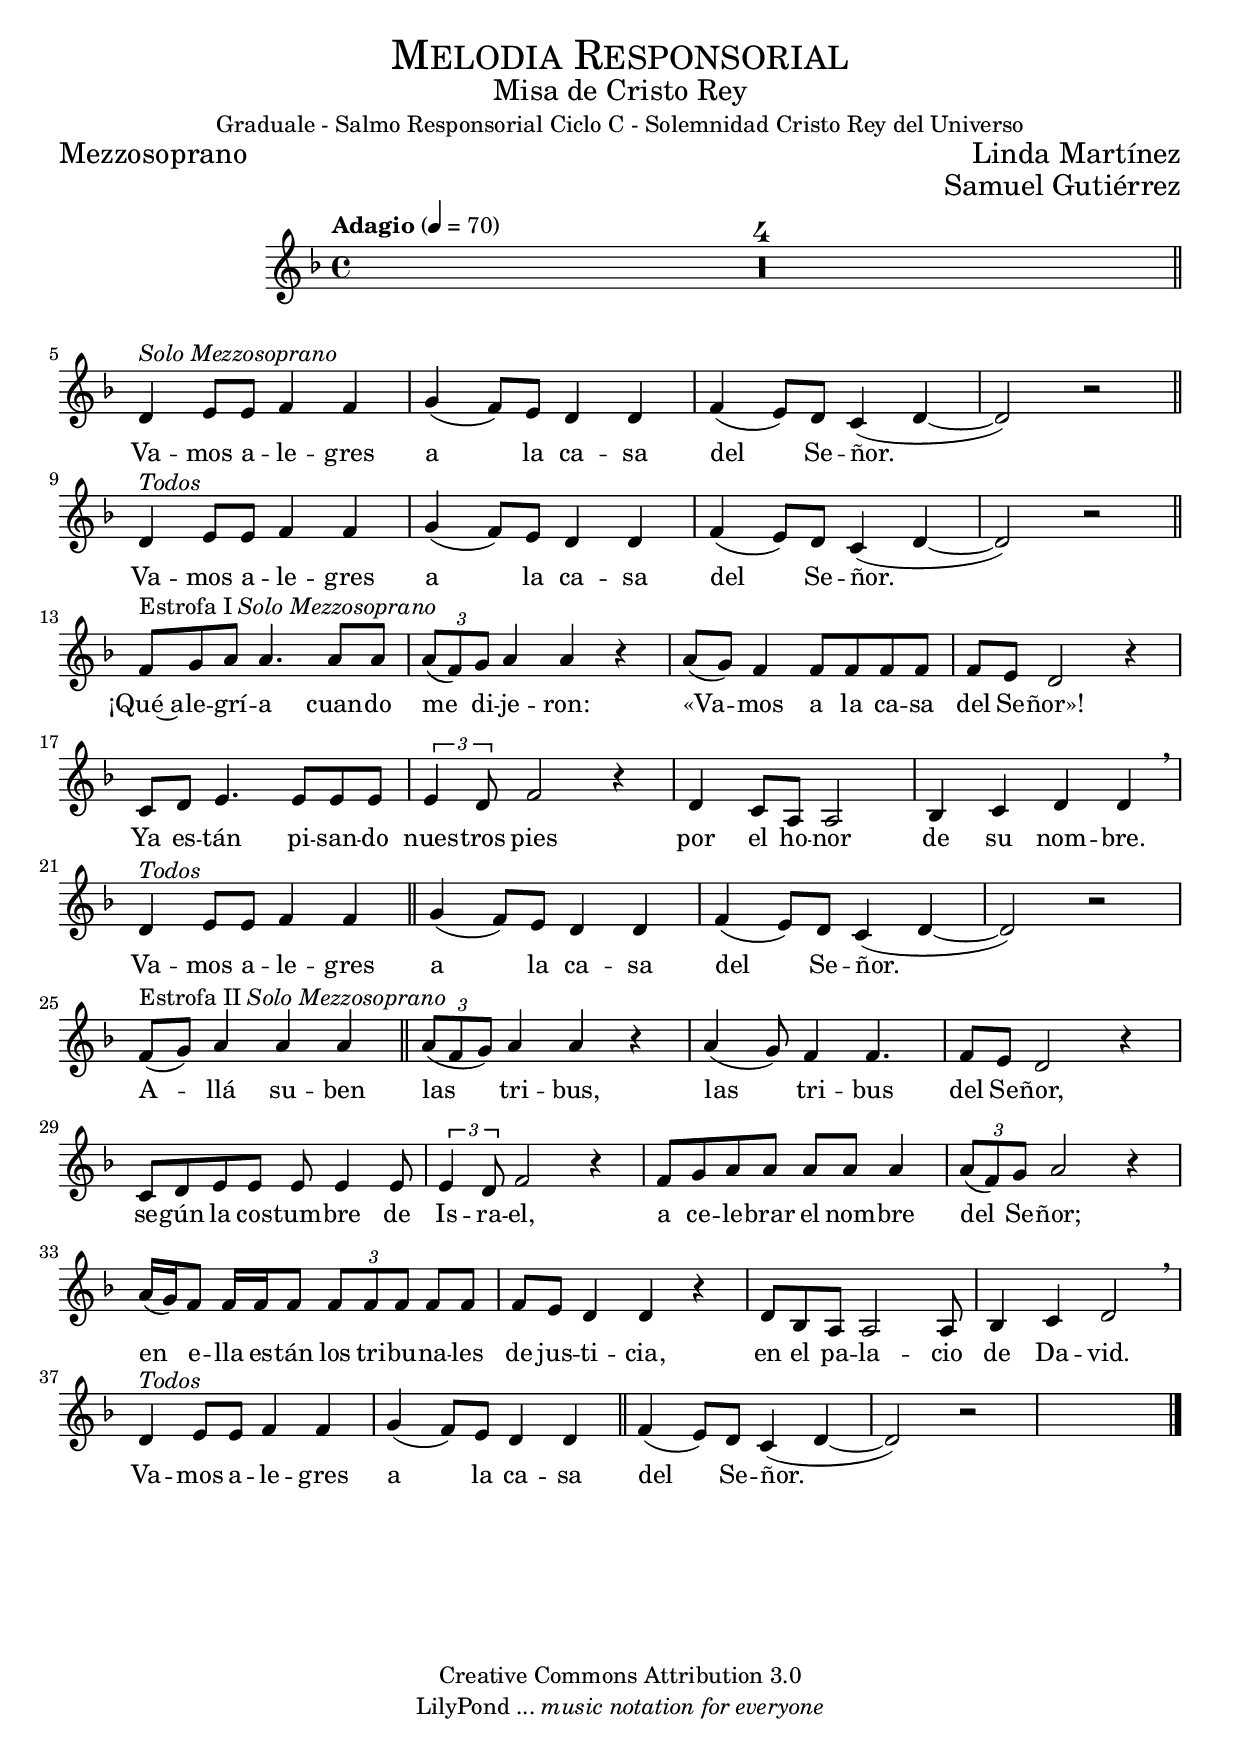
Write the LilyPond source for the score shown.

% *************************************************************************************
%	Melodia responsorial - Melody inspired by the compositions of Pbro Lucien Deiss
%	Music and accompaniment by serachsam
% *************************************************************************************
\language "espanol"
\version "2.23.2"

% --- Global parameters
particle = 1
jump = \break

% --- Includes
\include "global.ily"
soprano_music_a = \relative do' {
  \compressEmptyMeasures

  R1*4 | #(if (= particle 1) jump "") % 4
  re4^\markup{ \italic "Solo Mezzosoprano" } mi fa2 |
  sol4 fa8 mi re2 |
  fa4 mi8 re do4 re4~ |
  re2 r | #(if (= particle 1) jump "") % 8
  re4^\markup{ \italic "Todos" } mi fa2 |
  sol4 fa8 mi re2 |
  fa4 mi8 re do4 re4~ |
  re2 r | #(if (= particle 1) jump "") % 12
  fa8^\markup{ "Estrofa I" \italic "Solo Mezzosoprano" } sol la la la la la4 |
  \tuplet 3/2 {la8 fa sol} la4 la r |
  la8( sol) fa4 fa8 fa fa fa |
  fa fa fa mi re2 \breathe | #(if (= particle 1) jump "")
  re4^\markup{ \italic "Todos" } mi fa2 |
  sol4 fa8 mi re2 |
  fa4 mi8 re do4 re4~ |
  re2 r | #(if (= particle 1) jump "") % 20
  fa8^\markup{ "Estrofa II" \italic "Solo Mezzosoprano" } sol la la4. la8 la |
  \tuplet 3/2 {la8 fa sol} la4 la r |
  la8 sol fa4. fa4. |
  fa8( mi) re4 re r | #(if (= particle 1) jump "") %24
  do8( re) mi mi4 mi8 mi mi |
  \tuplet 3/2 { mi4 re8 } fa4 fa r |
  re4 sib8 la la2 |
  sib4 do re4 re \breathe | #(if (= particle 1) jump "") %28
  re4^\markup{ \italic "Todos" } mi fa2 |
  sol4 fa8 mi re2 |
  fa4 mi8 re do4 re4~ |
  re2 r | #(if (= particle 1) jump "") % 32
  fa8(^\markup{ "Estrofa III" \italic "Solo Mezzosoprano" } sol) la la4 la8 la la |
  \tuplet 3/2 {la8 fa sol} la2 r4 |
  la8( sol) fa4 fa4 fa8 fa |
  fa8 mi re4 re r | #(if (= particle 1) jump "") % 36
  do8( re) mi mi mi mi mi mi |
  \tuplet 3/2 { mi4 re8 } fa4 fa r |
  re8 sib la4. la |
  sib4( do) re re \breathe | #(if (= particle 1) jump "") % 40
  re4^\markup{ \italic "Todos" } mi fa2 |
  sol4 fa8 mi re2 |
  fa4 mi8 re do4 re4~ |
  re2 r | #(if (= particle 1) jump "") % 44
  fa8^\markup{ "Estrofa IV" \italic "Solo Mezzosoprano" } sol la la la la la la |
  la la \tuplet 3/2 {la8 fa sol} la4 la |
  la8( sol) fa4. fa8 fa fa |
  fa8 mi re4 re r | #(if (= particle 1) jump "") % 48
  do8 re mi mi mi mi mi mi |
  \tuplet 3/2 { mi4 re8 } fa2 r4 |
  re8( sib) la4 la4. la8 |
  sib4 do re2 \breathe | #(if (= particle 1) jump "") % 52
  re4^\markup{ \italic "Todos" } mi fa2 |
  sol4 fa8 mi re2 |
  fa4 mi8 re do4 re4~ |
  re2 r |
}

soprano_lyrics_a = \lyricmode {
  El Se -- ñor es mi pas -- tor, na -- da me fal -- ta.
  El Se -- ñor es mi pas -- tor, na -- da me fal -- ta.

  El Se -- ñor es mi pas -- tor, na -- da me fal -- ta:
  en ver -- des pra -- de -- ras me~ha -- ce re -- cos -- tar.

  El Se -- ñor es mi pas -- tor, na -- da me fal -- ta.

  Me con -- du -- ce ha -- cia fuen -- tes tran -- qui -- las
  y re -- pa -- ra mis fuer -- zas;
  me guí -- a por el sen -- de -- ro jus -- to,
  por el ho -- nor de su nom -- bre.

  El Se -- ñor es mi pas -- tor, na -- da me fal -- ta.

  Pre -- pa -- ras u -- na me -- sa an -- te mí,
  en -- fren -- te de mis e -- ne -- mi -- gos;
  me un -- ges la ca -- be -- za con per -- fu -- me,
  y mi co -- pa re -- bo -- sa.

  El Se -- ñor es mi pas -- tor, na -- da me fal -- ta.

  Tu bon -- dad y tu mi -- se -- ri -- cor -- dia me a -- com -- pa -- ñan,
  to -- dos los dí -- as de mi vi -- da,
  y~ha -- bi -- ta -- ré en la ca -- sa del Se -- ñor,
  por a -- ños sin tér -- mi -- no.

  El Se -- ñor es mi pas -- tor, na -- da me fal -- ta.
}

soprano_music_b = \relative do' {
  \compressEmptyMeasures

  R1*4 | #(if (= particle 1) jump "") % 4
  re4^\markup{ \italic "Solo Mezzosoprano" } mi fa2 |
  sol4 fa8 mi re4 re |
  fa4 mi8 re do4( re4~ |
  re2) r | #(if (= particle 1) jump "") % 8
  re4^\markup{ \italic "Todos" } mi fa2 |
  sol4 fa8 mi re4 re |
  fa4 mi8 re do4( re4~ |
  re2) r | #(if (= particle 1) jump "") % 12
  fa8^\markup{ "Estrofa I" \italic "Solo Mezzosoprano" } sol la la la la la la |
  \tuplet 3/2 {la8 fa sol} la2 r4 |
  la8 sol fa4 fa8 fa fa fa |
  fa fa fa mi re2 \breathe | #(if (= particle 1) jump "") % 16
  re4^\markup{ \italic "Todos" } mi fa2 |
  sol4 fa8 mi re4 re |
  fa4 mi8 re do4( re4~ |
  re2) r | #(if (= particle 1) jump "") % 20
  fa8^\markup{ "Estrofa II" \italic "Solo Mezzosoprano" } sol la la la la la la |
  \tuplet 3/2 {la8 fa sol} la4 la r |
  la8 sol fa fa fa4 fa |
  fa8 mi re4 re r | #(if (= particle 1) jump "") % 24
  re8( sib) la4. la8 la la |
  sib4( do) re2 \breathe | #(if (= particle 1) jump "") % 26
  re4^\markup{ \italic "Todos" } mi fa2 |
  sol4 fa8 mi re4 re |
  fa4 mi8 re do4( re4~ |
  re2) r | #(if (= particle 1) jump "") % 30
  fa8^\markup{ "Estrofa III" \italic "Solo Mezzosoprano" } sol la la la la la4 |
  \tuplet 3/2 {la8( fa) sol} la4 la r |
  la8 sol fa fa fa fa fa fa |
  fa8 mi re4 re r | #(if (= particle 1) jump "") % 34
  re8( sib) la4 la8 la la la |
  sib4 do re2 \breathe | #(if (= particle 1) jump "") % 36
  re4^\markup{ \italic "Todos" } mi fa2 |
  sol4 fa8 mi re4 re |
  fa4 mi8 re do4( re4~ |
  re2) r |
}

soprano_lyrics_b = \lyricmode {
  El Se -- ñor rei -- na, ves -- ti -- do de ma -- jes -- tad.
  El Se -- ñor rei -- na, ves -- ti -- do de ma -- jes -- tad.

  El Se -- ñor rei -- na, ves -- ti -- do de ma -- jes -- tad,
  el Se -- ñor, ves -- ti -- do~y ce -- ñi -- do de po -- der.

  El Se -- ñor rei -- na, ves -- ti -- do de ma -- jes -- tad.

  A -- sí~es -- tá fir -- me el or -- be y no va -- ci -- la.
  Tu tro -- no~es -- tá fir -- me des -- de siem -- pre,
  y tú e -- res e -- ter -- no.

  El Se -- ñor rei -- na, ves -- ti -- do de ma -- jes -- tad.

  Tus man -- da -- tos son fie -- les y se -- gu -- ros;
  la san -- ti -- dad es~el a -- dor -- no de tu ca -- sa,
  Se -- ñor, por dí -- as sin tér -- mi -- no.

  El Se -- ñor rei -- na, ves -- ti -- do de ma -- jes -- tad.
}

soprano_music_c = \relative do' {
  \compressEmptyMeasures

  R1*4 | #(if (= particle 1) jump "") % 4
  re4^\markup{ \italic "Solo Mezzosoprano" } mi8 mi fa4 fa |
  sol4( fa8) mi re4 re |
  fa4( mi8) re do4( re4~ |
  re2) r | #(if (= particle 1) jump "") % 8
  re4^\markup{ \italic "Todos" } mi8 mi fa4 fa |
  sol4( fa8) mi re4 re |
  fa4( mi8) re do4( re4~ |
  re2) r | #(if (= particle 1) jump "") % 12
  fa8^\markup{ "Estrofa I" \italic "Solo Mezzosoprano" } sol la la4. la8 la |
  \tuplet 3/2 {la8( fa) sol} la4 la r |
  la8( sol) fa4 fa8 fa fa fa |
  fa8 mi re2 r4 | #(if (= particle 1) jump "") % 16
  do8 re mi4. mi8 mi mi |
  \tuplet 3/2 { mi4 re8 } fa2 r4 |
  re4 do8 la la2 |
  sib4 do re4 re \breathe | #(if (= particle 1) jump "") % 20
  re4^\markup{ \italic "Todos" } mi8 mi fa4 fa |
  sol4( fa8) mi re4 re |
  fa4( mi8) re do4( re4~ |
  re2) r | #(if (= particle 1) jump "") % 24
  fa8(^\markup{ "Estrofa II" \italic "Solo Mezzosoprano" } sol) la4 la la |
  \tuplet 3/2 {la8( fa sol)} la4 la r |
  la4( sol8) fa4 fa4. |
  fa8 mi re2 r4 | #(if (= particle 1) jump "") % 28
  do8 re mi mi mi mi4 mi8 |
  \tuplet 3/2 { mi4 re8 } fa2 r4 |
  fa8 sol la la la la la4 |
  \tuplet 3/2 {la8( fa) sol} la2 r4 | #(if (= particle 1) jump "") % 32
  la16( sol) fa8 fa16 fa fa8 \tuplet 3/2 {fa8 fa fa} fa fa |
  fa8 mi re4 re r |
  re8 sib la la2 la8 |
  sib4 do re2 \breathe | #(if (= particle 1) jump "") % 36
  re4^\markup{ \italic "Todos" } mi8 mi fa4 fa |
  sol4( fa8) mi re4 re |
  fa4( mi8) re do4( re4~ |
  re2) r |
}

soprano_lyrics_c = \lyricmode {
  Va -- mos a -- le -- gres a  la ca -- sa del Se -- ñor.
  Va -- mos a -- le -- gres a  la ca -- sa del Se -- ñor.

  ¡Qué~a -- le -- grí -- a cuan -- do me di -- je -- ron:
  «Va -- mos a la ca -- sa del Se -- ñor»!
  Ya es -- tán pi -- san -- do nues -- tros pies
  por el ho -- nor de su nom -- bre.

  Va -- mos a -- le -- gres a  la ca -- sa del Se -- ñor.

  A -- llá su -- ben las tri -- bus,
  las tri -- bus del Se -- ñor,
  se -- gún la cos -- tum -- bre de Is -- ra -- el,
  a ce -- le -- brar el nom -- bre del Se -- ñor;
  en e -- lla es -- tán los tri -- bu -- na -- les de jus -- ti -- cia,
  en el pa -- la -- cio de Da -- vid.

  Va -- mos a -- le -- gres a  la ca -- sa del Se -- ñor.
}


% --- Global size
% #(set-global-staff-size 20)

% --- Header
\markup { \fill-line { \center-column { \fontsize #5 \smallCaps "Melodia Responsorial" \fontsize #2 "Misa de Cristo Rey" "Graduale - Salmo Responsorial Ciclo C - Solemnidad Cristo Rey del Universo"} } }
\markup { \fill-line { \fontsize #2 "Mezzosoprano" \right-column { \fontsize #2 "Linda Martínez" } } }
\markup { \fill-line { " " \right-column { \fontsize #2 "Samuel Gutiérrez" } } }
\header {
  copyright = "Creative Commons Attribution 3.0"
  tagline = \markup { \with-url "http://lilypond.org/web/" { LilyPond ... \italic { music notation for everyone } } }
  breakbefore = ##t
}

% --- Music

% --- Harmony

\score {
  <<
    \new Staff <<
      \set Staff.midiInstrument = #"choir aahs"
      \set Staff.midiMaximumVolume = #1.5
      \new Voice = "soprano" <<
        \global_c \soprano_music_c
      >>\new Lyrics = "soprano"
      \context Lyrics = "soprano" \lyricsto "soprano" \soprano_lyrics_c
    >>
  >>
  \midi { }
  \layout { }
}

% --- Paper
\paper{
  #(set-default-paper-size "letter")
  indent=3.5\cm
  page-breaking = #ly:page-turn-breaking
}
